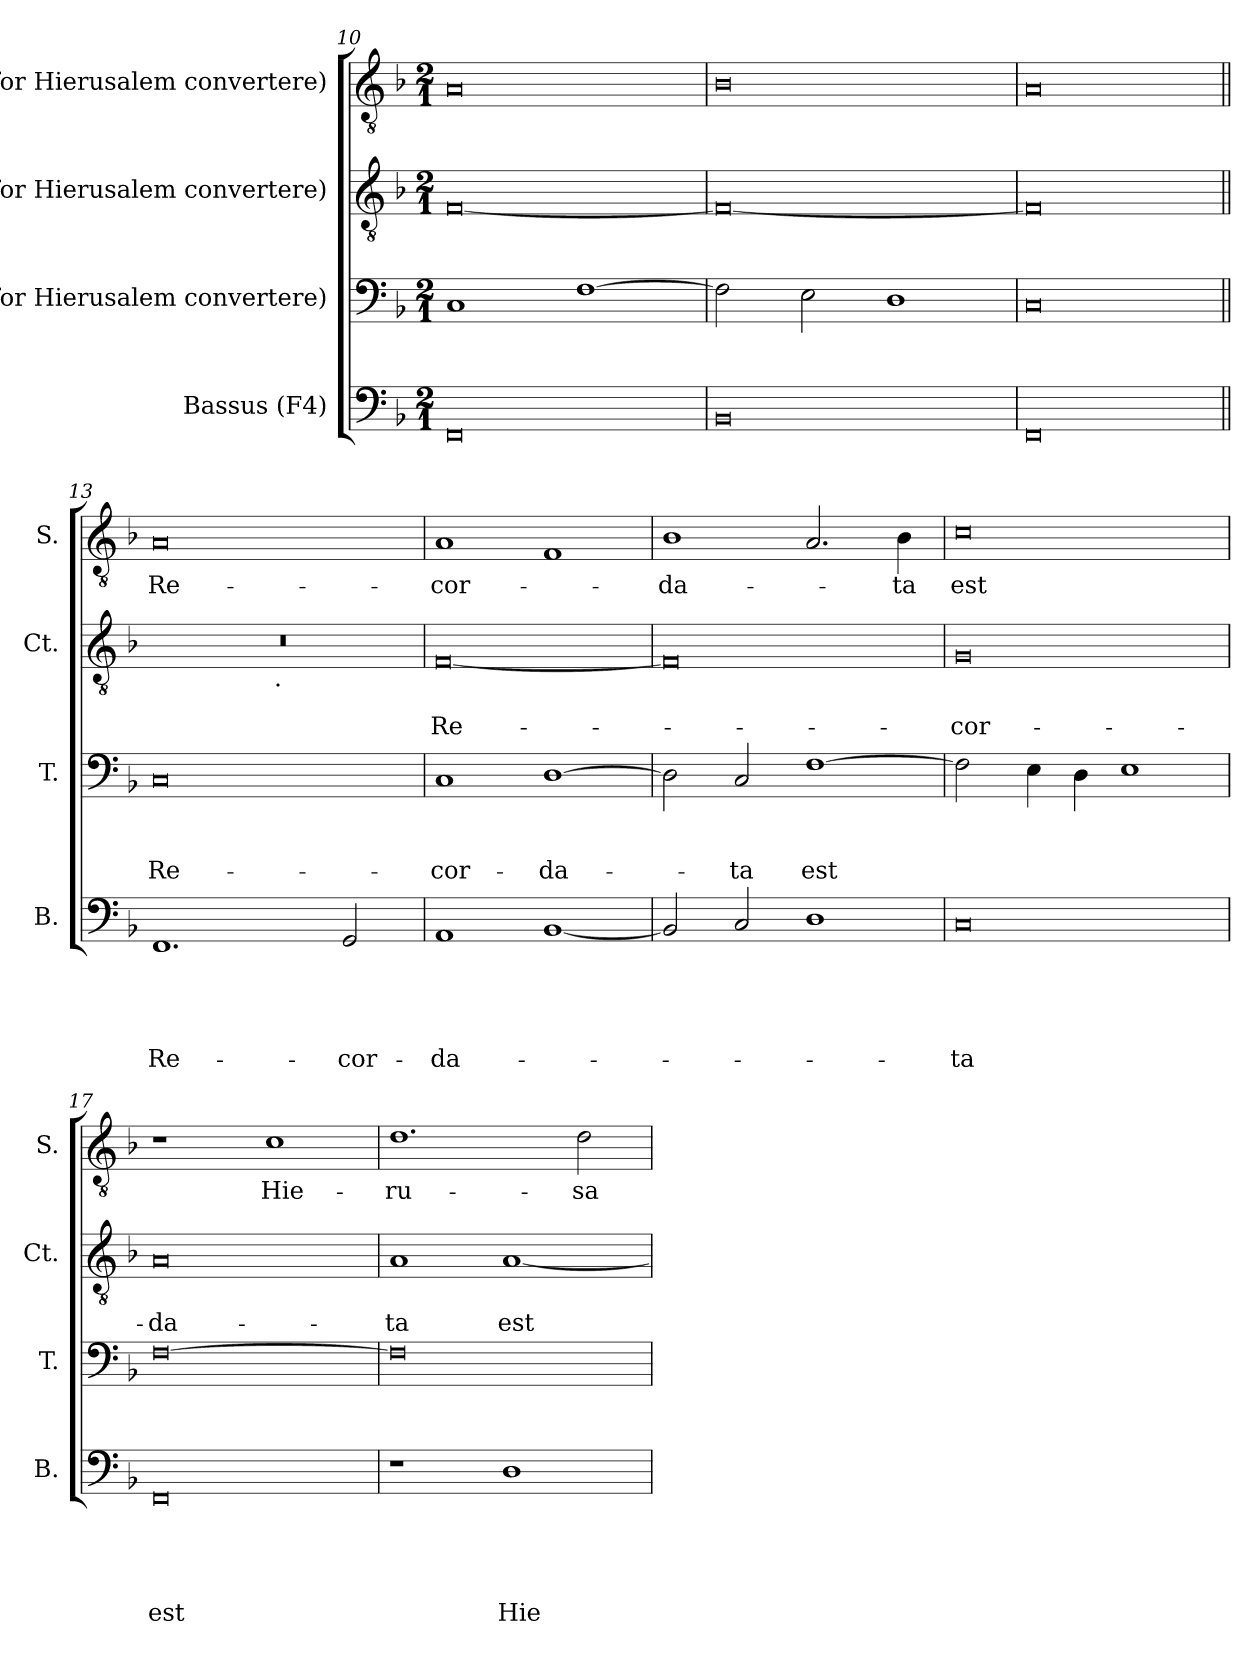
**kern	**text	**text	**text	**text	**text	**kern	**text	**text	**text	**kern	**text	**text	**kern	**text
*part4	*part4	*part4	*part4	*part4	*part4	*part3	*part3	*part3	*part3	*part2	*part2	*part2	*part1	*part1
*staff4	*staff4	*staff4	*staff4	*staff4	*staff4	*staff3	*staff3	*staff3	*staff3	*staff2	*staff2	*staff2	*staff1	*staff1
*I"Bassus (F4)	*	*	*	*	*	*I"C4 for Hierusalem convertere)	*	*	*	*I"C3 for Hierusalem convertere)	*	*	*I"C1 for Hierusalem convertere)	*
*I'B.	*	*	*	*	*	*I'T.	*	*	*	*I'Ct.	*	*	*I'S.	*
!!LO:LB:g=z
*clefF4	*	*	*	*	*	*clefF4	*	*	*	*clefGv2	*	*	*clefGv2	*
*k[b-]	*	*	*	*	*	*k[b-]	*	*	*	*k[b-]	*	*	*k[b-]	*
*F:	*	*	*	*	*	*F:	*	*	*	*F:	*	*	*F:	*
*M2/1	*	*	*	*	*	*M2/1	*	*	*	*M2/1	*	*	*M2/1	*
=10	=10	=10	=10	=10	=10	=10	=10	=10	=10	=10	=10	=10	=10	=10
0FF	.	.	.	.	.	1C	.	.	.	[<0F	.	.	0A	.
.	.	.	.	.	.	[>1F	.	.	.	.	.	.	.	.
=11	=11	=11	=11	=11	=11	=11	=11	=11	=11	=11	=11	=11	=11	=11
0BB-	.	.	.	.	.	2F\]	.	.	.	0F_	.	.	0B-	.
.	.	.	.	.	.	2E\	.	.	.	.	.	.	.	.
.	.	.	.	.	.	1D	.	.	.	.	.	.	.	.
=12	=12	=12	=12	=12	=12	=12	=12	=12	=12	=12	=12	=12	=12	=12
0FF	.	.	.	.	.	0C	.	.	.	0F]	.	.	0A	.
=13||	=13||	=13||	=13||	=13||	=13||	=13||	=13||	=13||	=13||	=13||	=13||	=13||	=13||	=13||
!	!	!	!	!	!LO:LY:b	!	!	!	!LO:LY:b:rj	!	!	!	!	!LO:LY:b:rj
*	*	*	*	*	*	*	*	*	*	*^	*	*	*	*
1.FF	.	.	.	.	Re-	0C	.	.	Re-	0r	1ryy	.	.	0A	Re-
.	.	.	.	.	.	.	.	.	.	.	32ryy	.	.	.	.
!	!	!	!	!	!	!	!	!	!	!	!LO:TX:b:t=.	!	!	!	!
.	.	.	.	.	.	.	.	.	.	.	2ryy	.	.	.	.
!	!	!	!	!	!LO:LY:b	!	!	!	!	!	!	!	!	!	!
2GG/	.	.	.	.	-cor-	.	.	.	.	.	.	.	.	.	.
.	.	.	.	.	.	.	.	.	.	.	4...ryy	.	.	.	.
=14	=14	=14	=14	=14	=14	=14	=14	=14	=14	=14	=14	=14	=14	=14	=14
!	!	!	!	!	!LO:LY:b	!	!	!	!LO:LY:b	!	!	!	!LO:LY:b	!	!LO:LY:b
*	*	*	*	*	*	*	*	*	*	*v	*v	*	*	*	*
1AA	.	.	.	.	-da-	1C	.	.	-cor-	[<0F	.	Re-	1A	-cor-
!	!	!	!	!	!	!	!	!	!LO:LY:b	!	!	!	!	!
[<1BB-	.	.	.	.	.	[>1D	.	.	-da-	.	.	.	1F	.
=15	=15	=15	=15	=15	=15	=15	=15	=15	=15	=15	=15	=15	=15	=15
!	!	!	!	!	!	!	!	!	!	!	!	!	!	!LO:LY:b
2BB-/]	.	.	.	.	.	2D\]	.	.	.	0F]	.	.	1B-	-da-
!	!	!	!	!	!	!	!	!	!LO:LY:b	!	!	!	!	!
2C/	.	.	.	.	.	2C/	.	.	-ta	.	.	.	.	.
!	!	!	!	!	!	!	!	!	!LO:LY:b	!	!	!	!	!
1D	.	.	.	.	.	[>1F	.	.	est	.	.	.	2.A/	.
!	!	!	!	!	!	!	!	!	!	!	!	!	!	!LO:LY:b
.	.	.	.	.	.	.	.	.	.	.	.	.	4B-\	-ta
!!LO:PB:g=z
=16	=16	=16	=16	=16	=16	=16	=16	=16	=16	=16	=16	=16	=16	=16
!	!	!	!	!	!LO:LY:b:rj	!	!	!	!	!	!	!LO:LY:b	!	!LO:LY:b:rj
0C	.	.	.	.	-ta	2F\]	.	.	.	0G	.	-cor-	0c	est
.	.	.	.	.	.	4E\	.	.	.	.	.	.	.	.
.	.	.	.	.	.	4D\	.	.	.	.	.	.	.	.
.	.	.	.	.	.	1E	.	.	.	.	.	.	.	.
=17	=17	=17	=17	=17	=17	=17	=17	=17	=17	=17	=17	=17	=17	=17
!	!	!	!	!	!LO:LY:b:rj	!	!	!	!	!	!	!LO:LY:b:rj	!	!
0FF	.	.	.	.	est	[>0F	.	.	.	0A	.	-da-	1r	.
!	!	!	!	!	!	!	!	!	!	!	!	!	!	!LO:LY:b
.	.	.	.	.	.	.	.	.	.	.	.	.	1c	Hie-
=18	=18	=18	=18	=18	=18	=18	=18	=18	=18	=18	=18	=18	=18	=18
!	!	!	!	!	!	!	!	!	!	!	!	!LO:LY:b	!	!LO:LY:b
1r	.	.	.	.	.	0F]	.	.	.	1A	.	-ta	1.d	-ru-
!	!	!	!	!	!LO:LY:b	!	!	!	!	!	!	!LO:LY:b	!	!
1D	.	.	.	.	Hie-	.	.	.	.	[<1A	.	est	.	.
!	!	!	!	!	!	!	!	!	!	!	!	!	!	!LO:LY:b
.	.	.	.	.	.	.	.	.	.	.	.	.	2d\	-sa-
=	=	=	=	=	=	=	=	=	=	=	=	=	=	=
*-	*-	*-	*-	*-	*-	*-	*-	*-	*-	*-	*-	*-	*-	*-
